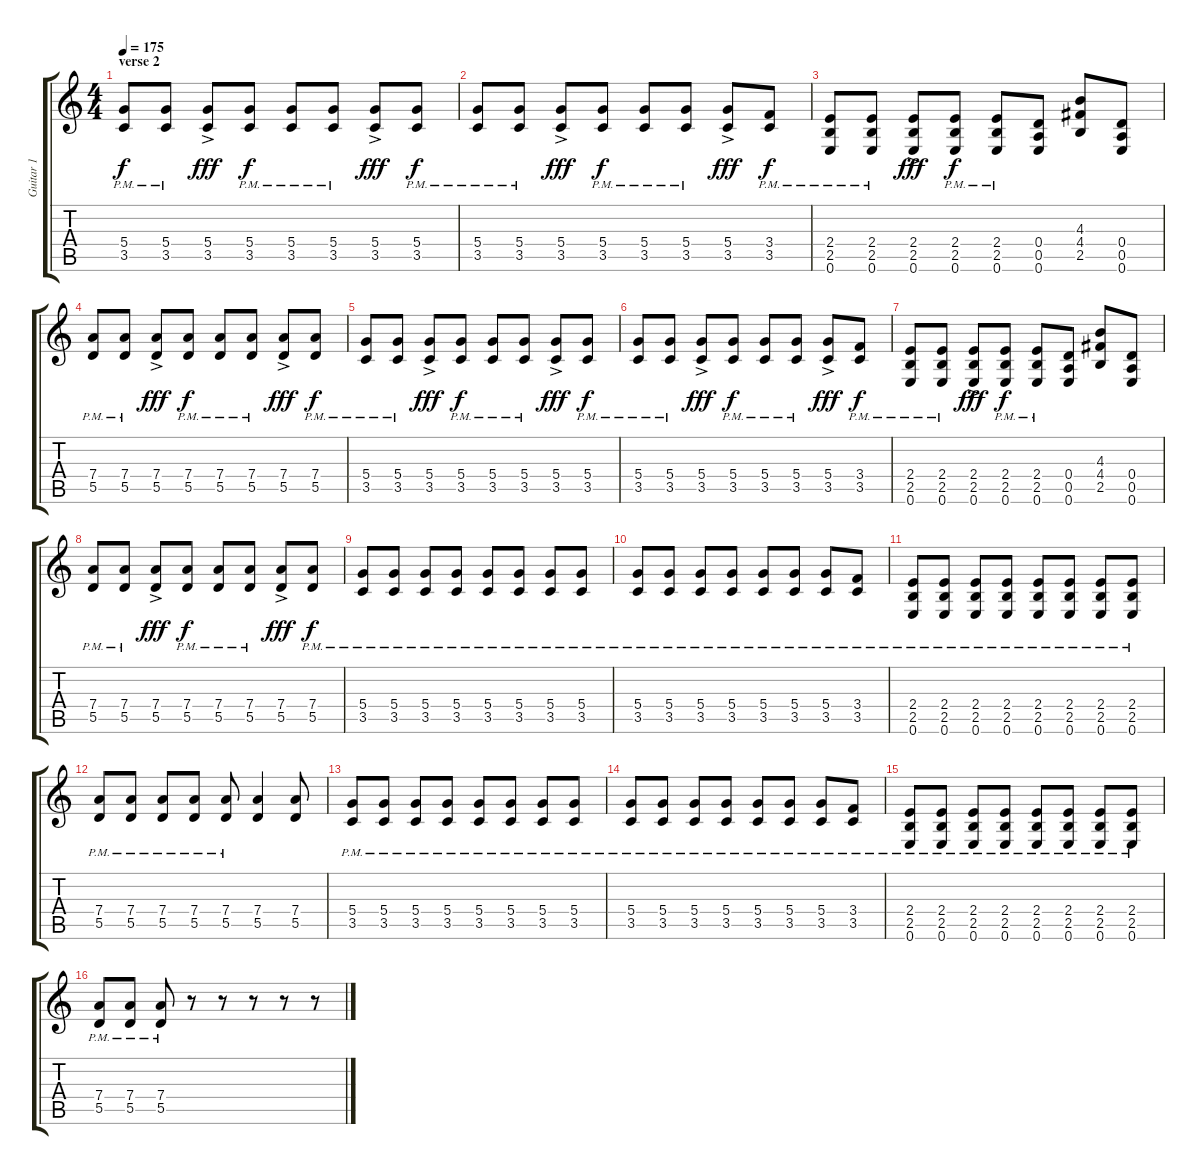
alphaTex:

\track ("Guitar 1" "Guitar 1") {instrument distortionguitar}
\staff {score tabs}
\tuning (E4 B3 G3 D3 A2 E2) {hide}
\ts (4 4)
\section ("" "verse 2")
\tempo 175
\clef g2
\ks c
(5.4{pm} 3.5{pm}).8{dy f} (5.4{pm} 3.5{pm}).8 (5.4{ac} 3.5).8{dy fff} (5.4{pm} 3.5{pm}).8{dy f} (5.4{pm} 3.5{pm}).8 (5.4{pm} 3.5{pm}).8 (5.4{ac} 3.5).8{dy fff} (5.4{pm} 3.5{pm}).8{dy f} |
(5.4{pm} 3.5{pm}).8 (5.4{pm} 3.5{pm}).8 (5.4{ac} 3.5).8{dy fff} (5.4{pm} 3.5{pm}).8{dy f} (5.4{pm} 3.5{pm}).8 (5.4{pm} 3.5{pm}).8 (5.4 3.5{ac}).8{dy fff} (3.4{pm} 3.5{pm}).8{dy f} |
(2.4{pm} 2.5{pm} 0.6{pm}).8 (2.4{pm} 2.5{pm} 0.6{pm}).8 (2.4 2.5 0.6{ac}).8{dy fff} (2.4{pm} 2.5{pm} 0.6{pm}).8{dy f} (2.4{pm} 2.5{pm} 0.6{pm}).8 (0.4 0.5 0.6).8 (4.3 4.4 2.5).8 (0.4 0.5 0.6).8 |
(7.4{pm} 5.5{pm}).8 (7.4{pm} 5.5{pm}).8 (7.4{ac} 5.5).8{dy fff} (7.4{pm} 5.5{pm}).8{dy f} (7.4{pm} 5.5{pm}).8 (7.4{pm} 5.5{pm}).8 (7.4{ac} 5.5).8{dy fff} (7.4{pm} 5.5{pm}).8{dy f} |
(5.4{pm} 3.5{pm}).8 (5.4{pm} 3.5{pm}).8 (5.4{ac} 3.5).8{dy fff} (5.4{pm} 3.5{pm}).8{dy f} (5.4{pm} 3.5{pm}).8 (5.4{pm} 3.5{pm}).8 (5.4{ac} 3.5).8{dy fff} (5.4{pm} 3.5{pm}).8{dy f} |
(5.4{pm} 3.5{pm}).8 (5.4{pm} 3.5{pm}).8 (5.4{ac} 3.5).8{dy fff} (5.4{pm} 3.5{pm}).8{dy f} (5.4{pm} 3.5{pm}).8 (5.4{pm} 3.5{pm}).8 (5.4 3.5{ac}).8{dy fff} (3.4{pm} 3.5{pm}).8{dy f} |
(2.4{pm} 2.5{pm} 0.6{pm}).8 (2.4{pm} 2.5{pm} 0.6{pm}).8 (2.4 2.5 0.6{ac}).8{dy fff} (2.4{pm} 2.5{pm} 0.6{pm}).8{dy f} (2.4{pm} 2.5{pm} 0.6{pm}).8 (0.4 0.5 0.6).8 (4.3 4.4 2.5).8 (0.4 0.5 0.6).8 |
(7.4{pm} 5.5{pm}).8 (7.4{pm} 5.5{pm}).8 (7.4{ac} 5.5).8{dy fff} (7.4{pm} 5.5{pm}).8{dy f} (7.4{pm} 5.5{pm}).8 (7.4{pm} 5.5{pm}).8 (7.4{ac} 5.5).8{dy fff} (7.4{pm} 5.5{pm}).8{dy f} |
(5.4{pm} 3.5{pm}).8 (5.4{pm} 3.5{pm}).8 (5.4{pm} 3.5{pm}).8 (5.4{pm} 3.5{pm}).8 (5.4{pm} 3.5{pm}).8 (5.4{pm} 3.5{pm}).8 (5.4{pm} 3.5{pm}).8 (5.4{pm} 3.5{pm}).8 |
(5.4{pm} 3.5{pm}).8 (5.4{pm} 3.5{pm}).8 (5.4{pm} 3.5{pm}).8 (5.4{pm} 3.5{pm}).8 (5.4{pm} 3.5{pm}).8 (5.4{pm} 3.5{pm}).8 (5.4{pm} 3.5{pm}).8 (3.4{pm} 3.5{pm}).8 |
(2.4{pm} 2.5{pm} 0.6{pm}).8 (2.4{pm} 2.5{pm} 0.6{pm}).8 (2.4{pm} 2.5{pm} 0.6{pm}).8 (2.4{pm} 2.5{pm} 0.6{pm}).8 (2.4{pm} 2.5{pm} 0.6{pm}).8 (2.4{pm} 2.5{pm} 0.6{pm}).8 (2.4{pm} 2.5{pm} 0.6{pm}).8 (2.4{pm} 2.5{pm} 0.6{pm}).8 |
(7.4{pm} 5.5{pm}).8 (7.4{pm} 5.5{pm}).8 (7.4{pm} 5.5{pm}).8 (7.4{pm} 5.5{pm}).8 (7.4{pm} 5.5{pm}).8 (7.4 5.5).4 (7.4 5.5).8 |
(5.4{pm} 3.5{pm}).8 (5.4{pm} 3.5{pm}).8 (5.4{pm} 3.5{pm}).8 (5.4{pm} 3.5{pm}).8 (5.4{pm} 3.5{pm}).8 (5.4{pm} 3.5{pm}).8 (5.4{pm} 3.5{pm}).8 (5.4{pm} 3.5{pm}).8 |
(5.4{pm} 3.5{pm}).8 (5.4{pm} 3.5{pm}).8 (5.4{pm} 3.5{pm}).8 (5.4{pm} 3.5{pm}).8 (5.4{pm} 3.5{pm}).8 (5.4{pm} 3.5{pm}).8 (5.4{pm} 3.5{pm}).8 (3.4{pm} 3.5{pm}).8 |
(2.4{pm} 2.5{pm} 0.6{pm}).8 (2.4{pm} 2.5{pm} 0.6{pm}).8 (2.4{pm} 2.5{pm} 0.6{pm}).8 (2.4{pm} 2.5{pm} 0.6{pm}).8 (2.4{pm} 2.5{pm} 0.6{pm}).8 (2.4{pm} 2.5{pm} 0.6{pm}).8 (2.4{pm} 2.5{pm} 0.6{pm}).8 (2.4{pm} 2.5{pm} 0.6{pm}).8 |
(7.4{pm} 5.5{pm}).8 (7.4{pm} 5.5{pm}).8 (7.4{pm} 5.5{pm}).8 r.8 r.8 r.8 r.8 r.8
